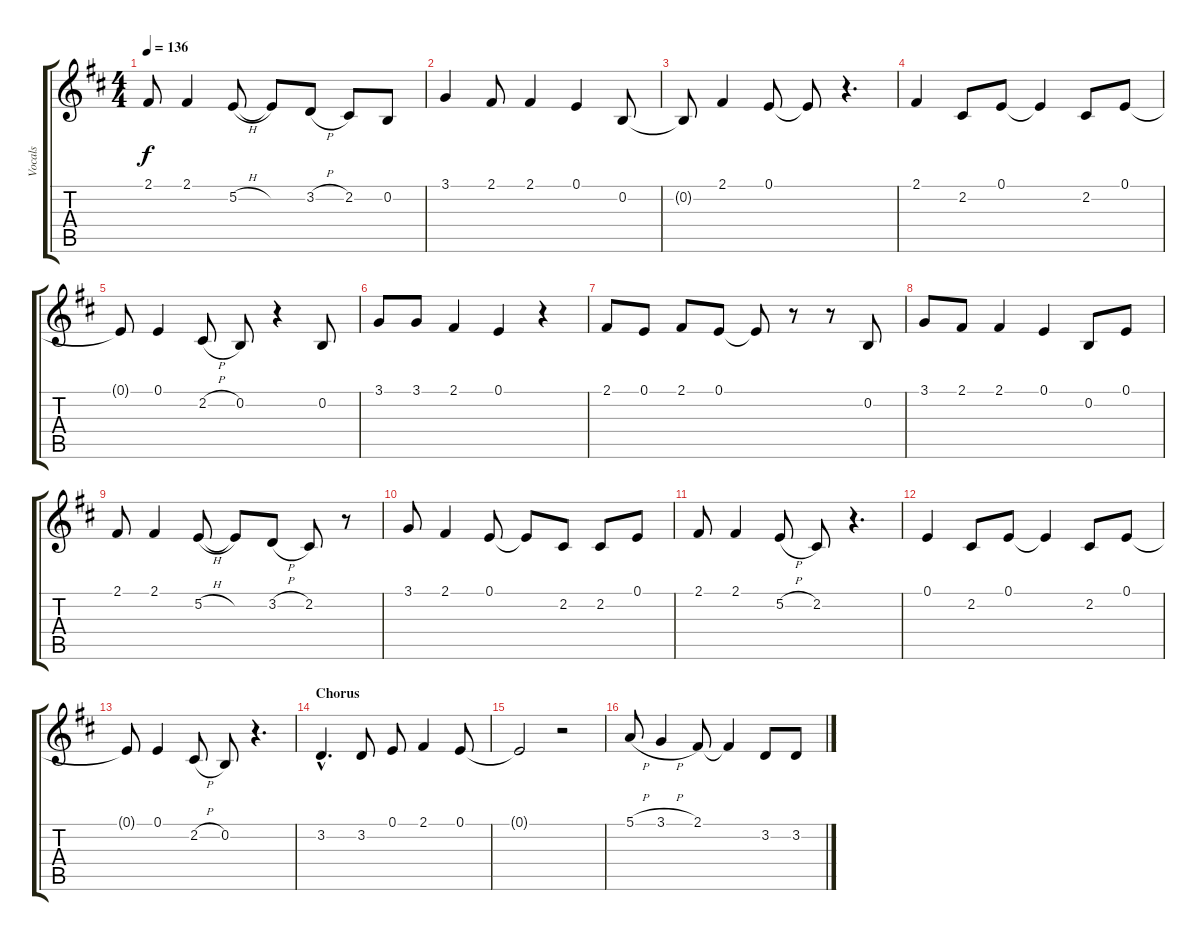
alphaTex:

\track ("Vocals" "Vocals") {instrument clarinet}
\staff {score tabs}
\tuning (E4 B3 G3 D3 A2 E2) {hide}
\ts (4 4)
\tempo 136
\clef g2
\ks d
2.1{t}.8{dy f} 2.1.4 5.2{h}.8 5.2{t}.8 3.2{h}.8 2.2.8 0.2.8 |
3.1.4 2.1.8 2.1.4 0.1.4 0.2.8 |
0.2{t}.8 2.1.4 0.1.8 0.1{t}.8 r.4{d} |
2.1.4 2.2.8 0.1.8 0.1{t}.4 2.2.8 0.1.8 |
0.1{t}.8 0.1.4 2.2{h}.8 0.2.8 r.4 0.2.8 |
3.1.8 3.1.8 2.1.4 0.1.4 r.4 |
2.1.8 0.1.8 2.1.8 0.1.8 0.1{t}.8 r.8 r.8 0.2.8 |
3.1.8 2.1.8 2.1.4 0.1.4 0.2.8 0.1.8 |
2.1.8 2.1.4 5.2{h}.8 5.2{t}.8 3.2{h}.8 2.2.8 r.8 |
3.1.8 2.1.4 0.1.8 0.1{t}.8 2.2.8 2.2.8 0.1.8 |
2.1.8 2.1.4 5.2{h}.8 2.2.8 r.4{d} |
0.1.4 2.2.8 0.1.8 0.1{t}.4 2.2.8 0.1.8 |
0.1{t}.8 0.1.4 2.2{h}.8 0.2.8 r.4{d} |
\section ("" "Chorus")
3.2{hac}.4{d} 3.2.8 0.1.8 2.1.4 0.1.8 |
0.1{t}.2 r.2 |
5.1{h}.8 3.1{h}.4 2.1.8 2.1{t}.4 3.2.8 3.2.8
